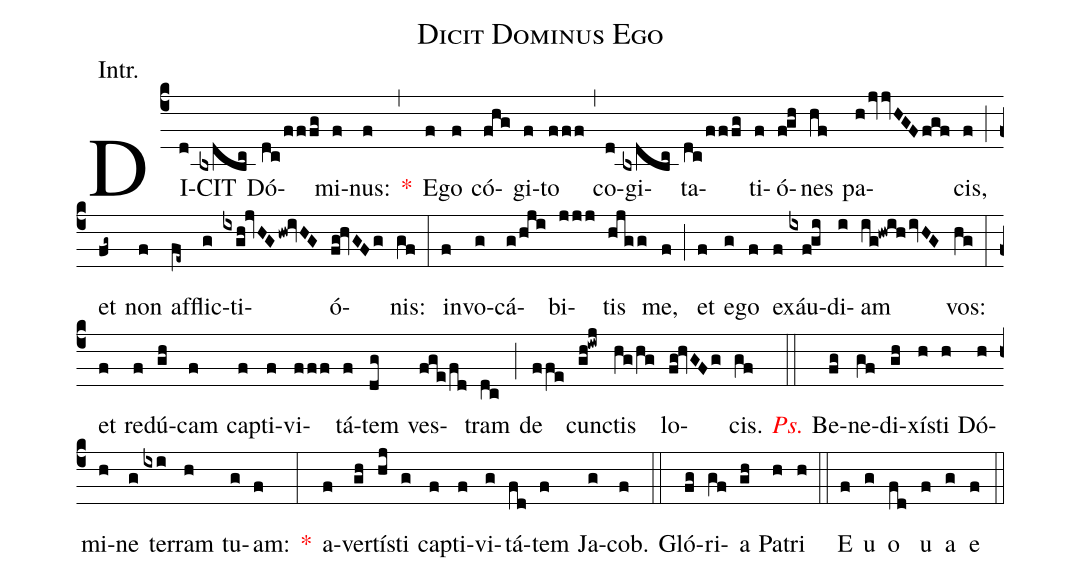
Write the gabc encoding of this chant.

name:Dicit Dominus Ego;
annotation:Intr.;
mode:VI.;
office-part:Introit;
%%
(c4) DI(d)CIT(bxdbc) Dó(dc/fffg)mi(f)nus:(f) <v>\red{*}</v>(,) E(f)go(f) có(fhg)gi(f)to(fff) (,) co(d)gi(bxdbc)ta(dc/fffg)ti(f)ó(f!gh)nes(hf) pa(h/jvvHGF/fgf)cis,(f) (;) et(fg~) non(f) af(fe~)flic(g)ti(ixgh!jvHG/hw!ivHG)ó(fg!hvGFg)nis:(gf) (:) in(f)vo(g)cá(g/hji)bi(jjj)tis(hjgg) me,(f) (;) et(f) e(g)go(f) ex(f)áu(ixf!gi)di(i)am(ig!hwih/ivHG) vos:(hg) (:) et(f) re(f)dú(gh)cam(f) cap(f)ti(f)vi(fff)tá(f)tem(dg) ves(fge/fd)tram(dc) (;) de(ffe) cunc(gh!iwj)tis(hg/hg) lo(fg!hvGFg)cis.(gf) (::) <v>\redit{Ps.}</v> Be(fg)ne(gf)di(gh)xí(h)sti(h) Dó(h)mi(h)ne(g) ter(ixi)ram(h) tu(g)am:(f) <v>\red{*}</v>(:) a(f)ver(gh)tí(hj)sti(g) cap(f)ti(f)vi(g)tá(fd)tem(f) Ja(g)cob.(f) (::) Gló(fg)ri(gf)a(gh) Pa(h)tri(h) (::) E(f) u(g) o(fd) u(f) a(g) e(f) (::)
